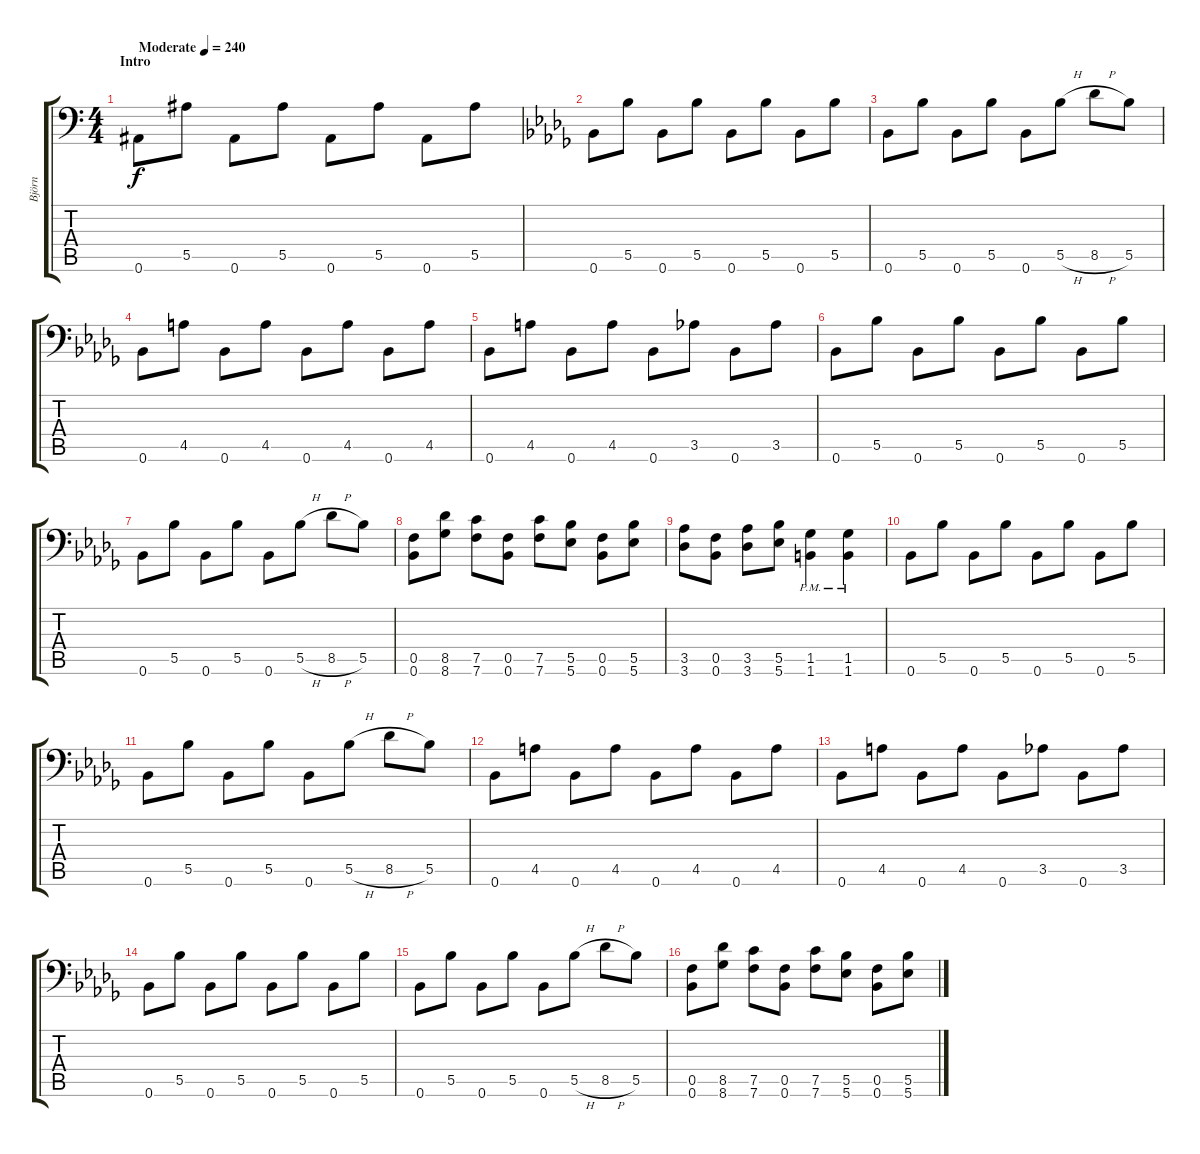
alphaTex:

\track ("Björn" "Björn") {instrument distortionguitar}
\staff {score tabs}
\tuning (C4 G3 Eb3 Bb2 F2 Bb1) {hide}
\ts (4 4)
\section ("" "Intro")
\tempo (240 "Moderate")
\clef f4
\ks c
0.6.8{dy f instrument distortionguitar} 5.5.8 0.6.8 5.5.8 0.6.8 5.5.8 0.6.8 5.5.8 |
\ks bbminor
0.6.8 5.5.8 0.6.8 5.5.8 0.6.8 5.5.8 0.6.8 5.5.8 |
0.6.8 5.5.8 0.6.8 5.5.8 0.6.8 5.5{h}.8 8.5{h}.8 5.5.8 |
0.6.8 4.5.8 0.6.8 4.5.8 0.6.8 4.5.8 0.6.8 4.5.8 |
0.6.8 4.5.8 0.6.8 4.5.8 0.6.8 3.5.8 0.6.8 3.5.8 |
0.6.8 5.5.8 0.6.8 5.5.8 0.6.8 5.5.8 0.6.8 5.5.8 |
0.6.8 5.5.8 0.6.8 5.5.8 0.6.8 5.5{h}.8 8.5{h}.8 5.5.8 |
(0.5 0.6).8 (8.5 8.6).8 (7.5 7.6).8 (0.5 0.6).8 (7.5 7.6).8 (5.5 5.6).8 (0.5 0.6).8 (5.5 5.6).8 |
(3.5 3.6).8 (0.5 0.6).8 (3.5 3.6).8 (5.5 5.6).8 (1.5{pm} 1.6{pm}).4 (1.5{pm} 1.6{pm}).4 |
0.6.8 5.5.8 0.6.8 5.5.8 0.6.8 5.5.8 0.6.8 5.5.8 |
0.6.8 5.5.8 0.6.8 5.5.8 0.6.8 5.5{h}.8 8.5{h}.8 5.5.8 |
0.6.8 4.5.8 0.6.8 4.5.8 0.6.8 4.5.8 0.6.8 4.5.8 |
0.6.8 4.5.8 0.6.8 4.5.8 0.6.8 3.5.8 0.6.8 3.5.8 |
0.6.8 5.5.8 0.6.8 5.5.8 0.6.8 5.5.8 0.6.8 5.5.8 |
0.6.8 5.5.8 0.6.8 5.5.8 0.6.8 5.5{h}.8 8.5{h}.8 5.5.8 |
(0.5 0.6).8 (8.5 8.6).8 (7.5 7.6).8 (0.5 0.6).8 (7.5 7.6).8 (5.5 5.6).8 (0.5 0.6).8 (5.5 5.6).8
